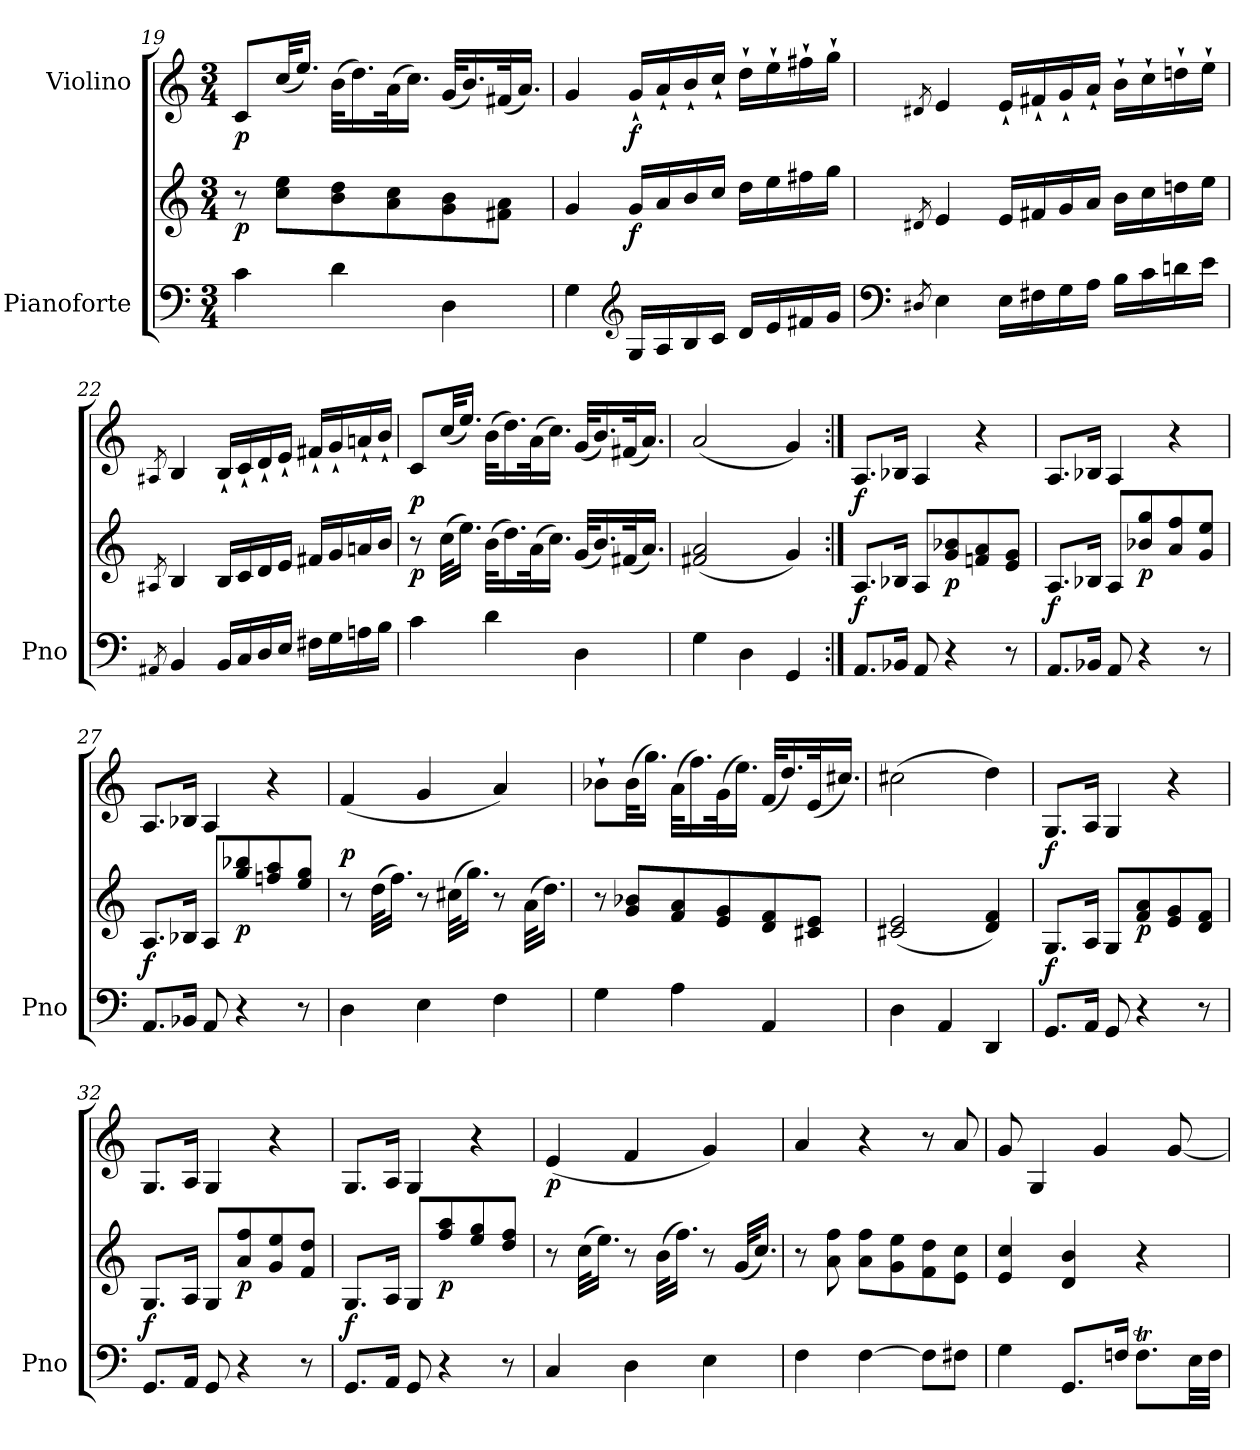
**kern	**kern	**dynam	**kern	**dynam
*part2	*part2	*part2	*part1	*part1
*staff3	*staff2	*staff2/3	*staff1	*staff1
*I"Pianoforte	*	*	*I"Violino	*
*I'Pno	*	*	*	*
!!LO:PB:g=z
*clefF4	*clefG2	*	*clefG2	*
*k[]	*k[]	*	*k[]	*
*M3/4	*M3/4	*	*M3/4	*
=19	=19	=19	=19	=19
!	!	!LO:DY:b	!	!LO:DY:b
4c\	8r	p	8c/L	p
.	8cc\ 8ee\L	.	(<32cc/KL	.
.	.	.	16.ee/JJ)	.
4d\	8b\ 8dd\	.	(>32b\KLL	.
.	.	.	16.dd\)	.
.	8a\ 8cc\	.	(>32a\K	.
.	.	.	16.cc\JJ)	.
4D\	8g\ 8b\	.	(<32g/KLL	.
.	.	.	16.b/)	.
.	8f#X\ 8a\J	.	(<32f#X/K	.
.	.	.	16.a/JJ)	.
=20	=20	=20	=20	=20
4G\	4g/	.	4g/	.
*clefG2	*	*	*	*
!	!	!LO:DY:b	!	!LO:DY:b
16G/LL	16g/LL	f	16g`/LL	f
16A/	16a/	.	16a`/	.
16B/	16b/	.	16b`/	.
16c/JJ	16cc/JJ	.	16cc`/JJ	.
16d/LL	16dd\LL	.	16dd`\LL	.
16e/	16ee\	.	16ee`\	.
16f#X/	16ff#X\	.	16ff#X`\	.
16g/JJ	16gg\JJ	.	16gg`\JJ	.
=21	=21	=21	=21	=21
*clefF4	*	*	*	*
8qD#X/	8qd#X/	.	8qd#X/	.
4E\	4e/	.	4e/	.
16E\LL	16e/LL	.	16e`/LL	.
16F#X\	16f#X/	.	16f#X`/	.
16G\	16g/	.	16g`/	.
16A\JJ	16a/JJ	.	16a`/JJ	.
16B\LL	16b\LL	.	16b`\LL	.
16c\	16cc\	.	16cc`\	.
16dn\	16ddn\	.	16ddn`\	.
16e\JJ	16ee\JJ	.	16ee`\JJ	.
!!LO:LB:g=z
=22	=22	=22	=22	=22
8qAA#X/	8qA#X/	.	8qA#X/	.
4BB/	4B/	.	4B/	.
16BB/LL	16B/LL	.	16B`/LL	.
16C/	16c/	.	16c`/	.
16D/	16d/	.	16d`/	.
16E/JJ	16e/JJ	.	16e`/JJ	.
16F#X\LL	16f#X/LL	.	16f#X`/LL	.
16G\	16g/	.	16g`/	.
16An\	16an/	.	16an`/	.
16B\JJ	16b/JJ	.	16b`/JJ	.
=23	=23	=23	=23	=23
!	!	!LO:DY:b	!	!LO:DY:b
4c\	8r	p	8c/L	p
.	(>32cc\KLL	.	(<32cc/KL	.
.	16.ee\JJ)	.	16.ee/JJ)	.
4d\	(>32b\KLL	.	(>32b\KLL	.
.	16.dd\)	.	16.dd\)	.
.	(>32a\K	.	(>32a\K	.
.	16.cc\JJ)	.	16.cc\JJ)	.
4D\	(<32g/KLL	.	(<32g/KLL	.
.	16.b/)	.	16.b/)	.
.	(<32f#X/K	.	(<32f#X/K	.
.	16.a/JJ)	.	16.a/JJ)	.
=24	=24	=24	=24	=24
4G\	(<2f#X/ 2a/	.	(<2a/	.
4D\	.	.	.	.
4GG/	4g/)	.	4g/)	.
!!LO:LB:g=z
=25:|!	=25:|!	=25:|!	=25:|!	=25:|!
!	!	!LO:DY:b	!	!LO:DY:b
8.AA/L	8.A/L	f	8.A/L	f
16BB-X/Jk	16B-X/Jk	.	16B-X/Jk	.
8AA/	8A/L	.	4A/	.
!	!	!LO:DY:b	!	!
4r	8g/ 8b-X/	p	.	.
.	8fn/ 8a/	.	4r	.
8r	8e/ 8g/J	.	.	.
=26	=26	=26	=26	=26
!	!	!LO:DY:b	!	!
8.AA/L	8.A/L	f	8.A/L	.
16BB-X/Jk	16B-X/Jk	.	16B-X/Jk	.
8AA/	8A/L	.	4A/	.
!	!	!LO:DY:b	!	!
4r	8b-X/ 8gg/	p	.	.
.	8a/ 8ff/	.	4r	.
8r	8g/ 8ee/J	.	.	.
=27	=27	=27	=27	=27
!	!	!LO:DY:b	!	!
8.AA/L	8.A/L	f	8.A/L	.
16BB-X/Jk	16B-X/Jk	.	16B-X/Jk	.
8AA/	8A/L	.	4A/	.
!	!	!LO:DY:b	!	!
4r	8gg/ 8bb-X/	p	.	.
.	8ffn/ 8aa/	.	4r	.
8r	8ee/ 8gg/J	.	.	.
=28	=28	=28	=28	=28
!	!	!	!	!LO:DY:b
4D\	8r	.	(<4f/	p
.	(>32dd\KLL	.	.	.
.	16.ff\JJ)	.	.	.
4E\	8r	.	4g/	.
.	(>32cc#X\KLL	.	.	.
.	16.gg\JJ)	.	.	.
4F\	8r	.	4a/)	.
.	(>32a\KLL	.	.	.
.	16.dd\JJ)	.	.	.
!!LO:LB:g=z
=29	=29	=29	=29	=29
4G\	8r	.	8b-X`\L	.
.	8g/ 8b-X/L	.	(>32b-\KL	.
.	.	.	16.gg\JJ)	.
4A\	8f/ 8a/	.	(>32a\KLL	.
.	.	.	16.ff\)	.
.	8e/ 8g/	.	(>32g\K	.
.	.	.	16.ee\JJ)	.
4AA/	8d/ 8f/	.	(<32f/KLL	.
.	.	.	16.dd/)	.
.	8c#X/ 8e/J	.	(<32e/K	.
.	.	.	16.cc#X/JJ)	.
=30	=30	=30	=30	=30
4D\	(<2c#X/ 2e/	.	(>2cc#X\	.
4AA/	.	.	.	.
4DD/	4d/ 4f/)	.	4dd\)	.
=31	=31	=31	=31	=31
!	!	!LO:DY:b	!	!LO:DY:b
8.GG/L	8.G/L	f	8.G/L	f
16AA/Jk	16A/Jk	.	16A/Jk	.
8GG/	8G/L	.	4G/	.
!	!	!LO:DY:b	!	!
4r	8f/ 8a/	p	.	.
.	8e/ 8g/	.	4r	.
8r	8d/ 8f/J	.	.	.
=32	=32	=32	=32	=32
!	!	!LO:DY:b	!	!
8.GG/L	8.G/L	f	8.G/L	.
16AA/Jk	16A/Jk	.	16A/Jk	.
8GG/	8G/L	.	4G/	.
!	!	!LO:DY:b	!	!
4r	8a/ 8ff/	p	.	.
.	8g/ 8ee/	.	4r	.
8r	8f/ 8dd/J	.	.	.
!!LO:PB:g=z
=33	=33	=33	=33	=33
!	!	!LO:DY:b	!	!
8.GG/L	8.G/L	f	8.G/L	.
16AA/Jk	16A/Jk	.	16A/Jk	.
8GG/	8G/L	.	4G/	.
!	!	!LO:DY:b	!	!
4r	8ff/ 8aa/	p	.	.
.	8ee/ 8gg/	.	4r	.
8r	8dd/ 8ff/J	.	.	.
=34	=34	=34	=34	=34
!	!	!	!	!LO:DY:b
4C/	8r	.	(<4e/	p
.	(>32cc\KLL	.	.	.
.	16.ee\JJ)	.	.	.
4D\	8r	.	4f/	.
.	(>32b\KLL	.	.	.
.	16.ff\JJ)	.	.	.
4E\	8r	.	4g/)	.
.	(<32g/KLL	.	.	.
.	16.cc/JJ)	.	.	.
=35	=35	=35	=35	=35
4F\	8r	.	4a/	.
.	8a\ 8ff\	.	.	.
[4F\	8a\ 8ff\L	.	4r	.
.	8g\ 8ee\	.	.	.
8F\L]	8f\ 8dd\	.	8r	.
8F#X\J	8e\ 8cc\J	.	8a/	.
=36	=36	=36	=36	=36
4G\	4e/ 4cc/	.	8g/	.
.	.	.	4G/	.
8.GG/L	4d/ 4b/	.	.	.
.	.	.	4g/	.
16Fn/Jk	.	.	.	.
8.FT\L	4r	.	.	.
.	.	.	[8g/	.
32E\LL	.	.	.	.
32F\JJJ	.	.	.	.
=	=	=	=	=
*-	*-	*-	*-	*-
